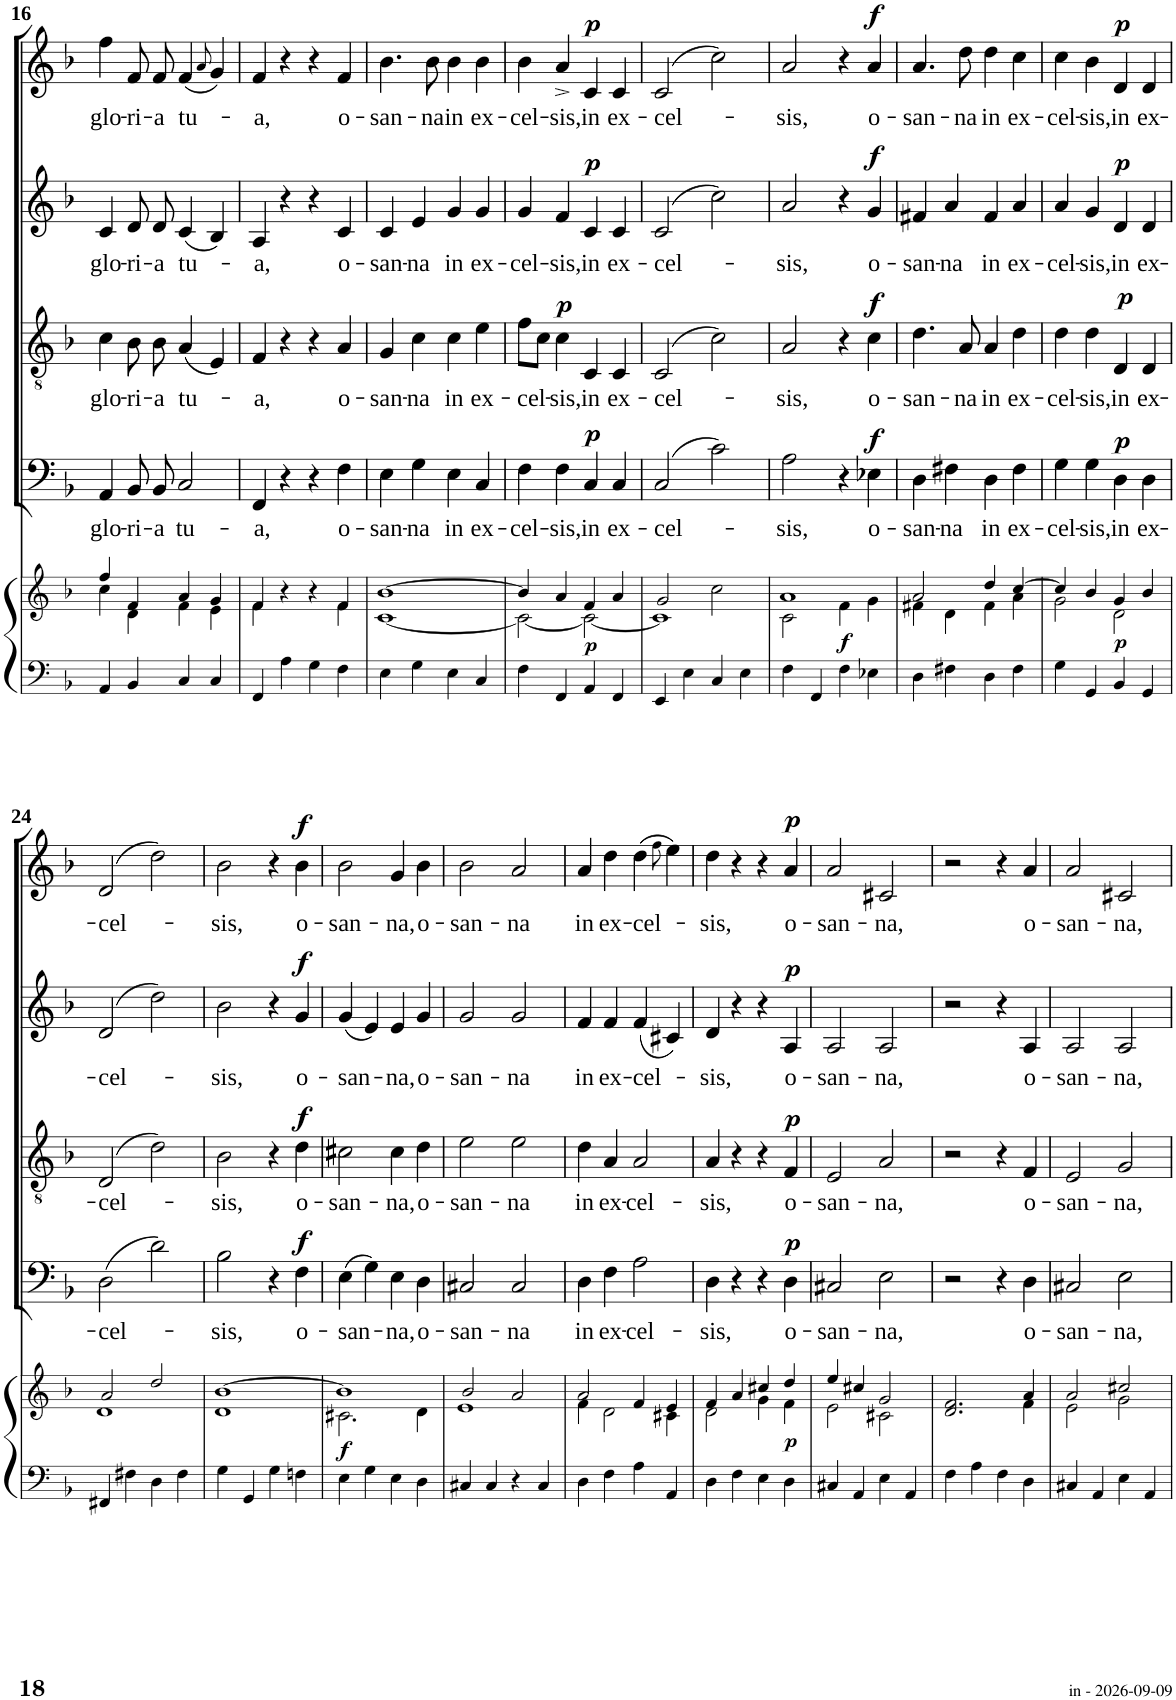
**kern	**kern	**dynam	**kern	**text	**dynam	**kern	**text	**dynam	**kern	**text	**dynam	**kern	**text	**dynam
*part5	*part5	*part5	*part4	*part4	*part4	*part3	*part3	*part3	*part2	*part2	*part2	*part1	*part1	*part1
*staff6	*staff5	*staff5/6	*staff4	*staff4	*staff4	*staff3	*staff3	*staff3	*staff2	*staff2	*staff2	*staff1	*staff1	*staff1
*I"Organ	*	*	*I"Bass	*	*	*I"Tenor	*	*	*I"Alto	*	*	*I"Soprano	*	*
!!LO:PB:g=z
*clefF4	*clefG2	*	*clefF4	*	*	*clefGv2	*	*	*clefG2	*	*	*clefG2	*	*
*k[b-]	*k[b-]	*	*k[b-]	*	*	*k[b-]	*	*	*k[b-]	*	*	*k[b-]	*	*
*M2/2	*M2/2	*	*M2/2	*	*	*M2/2	*	*	*M2/2	*	*	*M2/2	*	*
*met(c|)	*met(c|)	*	*met(c|)	*	*	*met(c|)	*	*	*met(c|)	*	*	*met(c|)	*	*
=16	=16	=16	=16	=16	=16	=16	=16	=16	=16	=16	=16	=16	=16	=16
*	*^	*	*	*	*	*	*	*	*	*	*	*	*	*
!	!	!	!	!	!LO:LY:b	!	!	!LO:LY:b	!	!	!LO:LY:b	!	!	!LO:LY:b	!
4AA/	4ff/	4cc\	.	4AA/	glo-	.	4c\	glo-	.	4c/	glo-	.	4ff\	glo-	.
!	!	!	!	!	!LO:LY:b	!	!	!LO:LY:b	!	!	!LO:LY:b	!	!	!LO:LY:b	!
4BB-/	4f/	4d\	.	8BB-/L	-ri-	.	8B-\	-ri-	.	8d/L	-ri-	.	8f/L	-ri-	.
!	!	!	!	!	!LO:LY:b	!	!	!LO:LY:b	!	!	!LO:LY:b	!	!	!LO:LY:b	!
.	.	.	.	8BB-/J	-a	.	8B-\	-a	.	8d/J	-a	.	8f/J	-a	.
!	!	!	!	!	!LO:LY:b	!	!	!LO:LY:b	!	!	!LO:LY:b	!	!	!LO:LY:b	!
4C/	4a/	4f\	.	2C/	tu-	.	(4A/	tu-	.	(4c/	tu-	.	(4f/	tu-	.
.	.	.	.	.	.	.	.	.	.	.	.	.	8qa/	.	.
4C/	4g/	4e\	.	.	.	.	4E/)	.	.	4B-/)	.	.	4g/)	.	.
=17	=17	=17	=17	=17	=17	=17	=17	=17	=17	=17	=17	=17	=17	=17	=17
!	!	!	!	!	!LO:LY:b	!	!	!LO:LY:b	!	!	!LO:LY:b	!	!	!LO:LY:b	!
4FF/	4f/	4f\	.	4FF/	-a,	.	4F/	-a,	.	4A/	-a,	.	4f/	-a,	.
4A\	4r	2ryy	.	4r	.	.	4r	.	.	4r	.	.	4r	.	.
4G\	4r	.	.	4r	.	.	4r	.	.	4r	.	.	4r	.	.
!	!	!	!	!	!LO:LY:b	!	!	!LO:LY:b	!	!	!LO:LY:b	!	!	!LO:LY:b	!
4F\	4f/	4f\	.	4F\	o-	.	4A/	o-	.	4c/	o-	.	4f/	o-	.
=18	=18	=18	=18	=18	=18	=18	=18	=18	=18	=18	=18	=18	=18	=18	=18
!	!	!	!	!	!LO:LY:b	!	!	!LO:LY:b	!	!	!LO:LY:b	!	!	!LO:LY:b	!
4E\	[1b-	[1c	.	4E\	-san-	.	4G/	-san-	.	4c/	-san-	.	4.b-\	-san-	.
!	!	!	!	!	!LO:LY:b	!	!	!LO:LY:b	!	!	!LO:LY:b	!	!	!	!
4G\	.	.	.	4G\	-na	.	4c\	-na	.	4e/	-na	.	.	.	.
!	!	!	!	!	!	!	!	!	!	!	!	!	!	!LO:LY:b	!
.	.	.	.	.	.	.	.	.	.	.	.	.	8b-\	-na	.
!	!	!	!	!	!LO:LY:b	!	!	!LO:LY:b	!	!	!LO:LY:b	!	!	!LO:LY:b	!
4E\	.	.	.	4E\	in	.	4c\	in	.	4g/	in	.	4b-\	in	.
!	!	!	!	!	!LO:LY:b	!	!	!LO:LY:b	!	!	!LO:LY:b	!	!	!LO:LY:b	!
4C/	.	.	.	4C/	ex-	.	4e\	ex-	.	4g/	ex-	.	4b-\	ex-	.
=19	=19	=19	=19	=19	=19	=19	=19	=19	=19	=19	=19	=19	=19	=19	=19
!	!	!	!	!	!LO:LY:b	!	!	!LO:LY:b	!	!	!LO:LY:b	!	!	!LO:LY:b	!
4F\	4b-/]	2c\_	.	4F\	-cel-	.	8f\L	-cel-	.	4g/	-cel-	.	4b-\	-cel-	.
.	.	.	.	.	.	.	8c\J	.	.	.	.	.	.	.	.
!	!	!	!	!	!LO:LY:b	!	!	!LO:LY:b	!LO:DY:a	!	!LO:LY:b	!	!	!LO:LY:b	!
4FF/	4a/	.	.	4F\	-sis,	.	4c\	-sis,	p	4f/	-sis,	.	4a^/	-sis,	.
!	!	!	!LO:DY:a=2	!	!LO:LY:b	!LO:DY:a	!	!LO:LY:b	!	!	!LO:LY:b	!LO:DY:a	!	!LO:LY:b	!LO:DY:a
4AA/	4f/	2c\_	p	4C/	-in	p	4C/	-in	.	4c/	-in	p	4c/	-in	p
!	!	!	!	!	!LO:LY:b	!	!	!LO:LY:b	!	!	!LO:LY:b	!	!	!LO:LY:b	!
4FF/	4a/	.	.	4C/	ex-	.	4C/	ex-	.	4c/	ex-	.	4c/	ex-	.
=20	=20	=20	=20	=20	=20	=20	=20	=20	=20	=20	=20	=20	=20	=20	=20
!	!	!	!	!	!LO:LY:b	!	!	!LO:LY:b	!	!	!LO:LY:b	!	!	!LO:LY:b	!
4EE/	2g/	1c]	.	(2C/	-cel-	.	(2C/	-cel-	.	(2c/	-cel-	.	(2c/	-cel-	.
4E\	.	.	.	.	.	.	.	.	.	.	.	.	.	.	.
4C/	2cc\	.	.	2c\)	.	.	2c\)	.	.	2cc\)	.	.	2cc\)	.	.
4E\	.	.	.	.	.	.	.	.	.	.	.	.	.	.	.
=21	=21	=21	=21	=21	=21	=21	=21	=21	=21	=21	=21	=21	=21	=21	=21
!	!	!	!	!	!LO:LY:b	!	!	!LO:LY:b	!	!	!LO:LY:b	!	!	!LO:LY:b	!
4F\	1a	2c\	.	2A\	-sis,	.	2A/	-sis,	.	2a/	-sis,	.	2a/	-sis,	.
4FF/	.	.	.	.	.	.	.	.	.	.	.	.	.	.	.
!	!	!	!LO:DY:b	!	!	!	!	!	!	!	!	!	!	!	!
4F\	.	4f\	f	4r	.	.	4r	.	.	4r	.	.	4r	.	.
!	!	!	!	!	!LO:LY:b	!LO:DY:a	!	!LO:LY:b	!LO:DY:a	!	!LO:LY:b	!LO:DY:a	!	!LO:LY:b	!LO:DY:a
4E-X\	.	4g\	.	4E-X\	o-	f	4c\	o-	f	4g/	o-	f	4a/	o-	f
=22	=22	=22	=22	=22	=22	=22	=22	=22	=22	=22	=22	=22	=22	=22	=22
!	!	!	!	!	!LO:LY:b	!	!	!LO:LY:b	!	!	!LO:LY:b	!	!	!LO:LY:b	!
4D\	2a/	4f#X\	.	4D\	-san-	.	4.d\	-san-	.	4f#X/	-san-	.	4.a/	-san-	.
!	!	!	!	!	!LO:LY:b	!	!	!	!	!	!LO:LY:b	!	!	!	!
4F#X\	.	4d\	.	4F#X\	-na	.	.	.	.	4a/	-na	.	.	.	.
!	!	!	!	!	!	!	!	!LO:LY:b	!	!	!	!	!	!LO:LY:b	!
.	.	.	.	.	.	.	8A/	-na	.	.	.	.	8dd\	-na	.
!	!	!	!	!	!LO:LY:b	!	!	!LO:LY:b	!	!	!LO:LY:b	!	!	!LO:LY:b	!
4D\	4dd/	4f#\	.	4D\	in	.	4A/	in	.	4f#/	in	.	4dd\	in	.
!	!	!	!	!	!LO:LY:b	!	!	!LO:LY:b	!	!	!LO:LY:b	!	!	!LO:LY:b	!
4F#\	[4cc/	4a\	.	4F#\	ex-	.	4d\	ex-	.	4a/	ex-	.	4cc\	ex-	.
=23	=23	=23	=23	=23	=23	=23	=23	=23	=23	=23	=23	=23	=23	=23	=23
!	!	!	!	!	!LO:LY:b	!	!	!LO:LY:b	!	!	!LO:LY:b	!	!	!LO:LY:b	!
4G\	4cc/]	2g\	.	4G\	-cel-	.	4d\	-cel-	.	4a/	-cel-	.	4cc\	-cel-	.
!	!	!	!	!	!LO:LY:b	!	!	!LO:LY:b	!	!	!LO:LY:b	!	!	!LO:LY:b	!
4GG/	4b-/	.	.	4G\	-sis,	.	4d\	-sis,	.	4g/	-sis,	.	4b-\	-sis,	.
!	!	!	!LO:DY:a=2	!	!LO:LY:b	!LO:DY:a	!	!LO:LY:b	!LO:DY:a	!	!LO:LY:b	!LO:DY:a	!	!LO:LY:b	!LO:DY:a
4BB-/	4g/	2d\	p	4D\	-in	p	4D/	-in	p	4d/	-in	p	4d/	-in	p
!	!	!	!	!	!LO:LY:b	!	!	!LO:LY:b	!	!	!LO:LY:b	!	!	!LO:LY:b	!
4GG/	4b-/	.	.	4D\	ex-	.	4D/	ex-	.	4d/	ex-	.	4d/	ex-	.
!!LO:LB:g=z
=24	=24	=24	=24	=24	=24	=24	=24	=24	=24	=24	=24	=24	=24	=24	=24
!	!	!	!	!	!LO:LY:b	!	!	!LO:LY:b	!	!	!LO:LY:b	!	!	!LO:LY:b	!
4FF#X/	2a/	1d	.	(2D\	-cel-	.	(2D/	-cel-	.	(2d/	-cel-	.	(2d/	-cel-	.
4F#X\	.	.	.	.	.	.	.	.	.	.	.	.	.	.	.
4D\	2dd/	.	.	2d\)	.	.	2d\)	.	.	2dd\)	.	.	2dd\)	.	.
4F#\	.	.	.	.	.	.	.	.	.	.	.	.	.	.	.
=25	=25	=25	=25	=25	=25	=25	=25	=25	=25	=25	=25	=25	=25	=25	=25
!	!	!	!	!	!LO:LY:b	!	!	!LO:LY:b	!	!	!LO:LY:b	!	!	!LO:LY:b	!
4G\	[1b-	1d	.	2B-\	-sis,	.	2B-\	-sis,	.	2b-\	-sis,	.	2b-\	-sis,	.
4GG/	.	.	.	.	.	.	.	.	.	.	.	.	.	.	.
4G\	.	.	.	4r	.	.	4r	.	.	4r	.	.	4r	.	.
!	!	!	!	!	!LO:LY:b	!LO:DY:a	!	!LO:LY:b	!LO:DY:a	!	!LO:LY:b	!LO:DY:a	!	!LO:LY:b	!LO:DY:a
4Fn\	.	.	.	4F\	o-	f	4d\	o-	f	4g/	o-	f	4b-\	o-	f
=26	=26	=26	=26	=26	=26	=26	=26	=26	=26	=26	=26	=26	=26	=26	=26
!	!	!	!LO:DY:a=2	!	!LO:LY:b	!	!	!LO:LY:b	!	!	!LO:LY:b	!	!	!LO:LY:b	!
4E\	1b-]	2.c#X\	f	(4E\	-san-	.	2c#X\	-san-	.	(4g/	-san-	.	2b-\	-san-	.
4G\	.	.	.	4G\)	.	.	.	.	.	4e/)	.	.	.	.	.
!	!	!	!	!	!LO:LY:b	!	!	!LO:LY:b	!	!	!LO:LY:b	!	!	!LO:LY:b	!
4E\	.	.	.	4E\	-na,	.	4c#\	-na,	.	4e/	-na,	.	4g/	-na,	.
!	!	!	!	!	!LO:LY:b	!	!	!LO:LY:b	!	!	!LO:LY:b	!	!	!LO:LY:b	!
4D\	.	4d\	.	4D\	o-	.	4d\	o-	.	4g/	o-	.	4b-\	o-	.
=27	=27	=27	=27	=27	=27	=27	=27	=27	=27	=27	=27	=27	=27	=27	=27
!	!	!	!	!	!LO:LY:b	!	!	!LO:LY:b	!	!	!LO:LY:b	!	!	!LO:LY:b	!
4C#X/	2b-/	1e	.	2C#X/	-san-	.	2e\	-san-	.	2g/	-san-	.	2b-\	-san-	.
4C#/	.	.	.	.	.	.	.	.	.	.	.	.	.	.	.
!	!	!	!	!	!LO:LY:b	!	!	!LO:LY:b	!	!	!LO:LY:b	!	!	!LO:LY:b	!
4r	2a/	.	.	2C#/	-na	.	2e\	-na	.	2g/	-na	.	2a/	-na	.
4C#/	.	.	.	.	.	.	.	.	.	.	.	.	.	.	.
=28	=28	=28	=28	=28	=28	=28	=28	=28	=28	=28	=28	=28	=28	=28	=28
!	!	!	!	!	!LO:LY:b	!	!	!LO:LY:b	!	!	!LO:LY:b	!	!	!LO:LY:b	!
4D\	2a/	4f\	.	4D\	in	.	4d\	in	.	4f/	in	.	4a/	in	.
!	!	!	!	!	!LO:LY:b	!	!	!LO:LY:b	!	!	!LO:LY:b	!	!	!LO:LY:b	!
4F\	.	2d\	.	4F\	ex-	.	4A/	ex-	.	4f/	ex-	.	4dd\	ex-	.
!	!	!	!	!	!LO:LY:b	!	!	!LO:LY:b	!	!	!LO:LY:b	!	!	!LO:LY:b	!
4A\	4f/	.	.	2A\	-cel-	.	2A/	-cel-	.	(4f/	-cel-	.	(4dd\	-cel-	.
.	.	.	.	.	.	.	.	.	.	.	.	.	8qff\	.	.
4AA/	4e/	4c#X\	.	.	.	.	.	.	.	4c#X/)	.	.	4ee\)	.	.
=29	=29	=29	=29	=29	=29	=29	=29	=29	=29	=29	=29	=29	=29	=29	=29
!	!	!	!	!	!LO:LY:b	!	!	!LO:LY:b	!	!	!LO:LY:b	!	!	!LO:LY:b	!
4D\	4f/	2d\	.	4D\	sis,	.	4A/	sis,	.	4d/	sis,	.	4dd\	sis,	.
4F\	4a/	.	.	4r	.	.	4r	.	.	4r	.	.	4r	.	.
4E\	4cc#X/	4g\	.	4r	.	.	4r	.	.	4r	.	.	4r	.	.
!	!	!	!LO:DY:b	!	!LO:LY:b	!LO:DY:a	!	!LO:LY:b	!LO:DY:a	!	!LO:LY:b	!LO:DY:a	!	!LO:LY:b	!LO:DY:a
4D\	4dd/	4f\	p	4D\	o-	p	4F/	o-	p	4A/	o-	p	4a/	o-	p
=30	=30	=30	=30	=30	=30	=30	=30	=30	=30	=30	=30	=30	=30	=30	=30
!	!	!	!	!	!LO:LY:b	!	!	!LO:LY:b	!	!	!LO:LY:b	!	!	!LO:LY:b	!
4C#X/	4ee/	2e\	.	2C#X/	-san-	.	2E/	-san-	.	2A/	-san-	.	2a/	-san-	.
4AA/	4cc#X/	.	.	.	.	.	.	.	.	.	.	.	.	.	.
!	!	!	!	!	!LO:LY:b	!	!	!LO:LY:b	!	!	!LO:LY:b	!	!	!LO:LY:b	!
4E\	2g/	2c#X\	.	2E\	-na,	.	2A/	-na,	.	2A/	-na,	.	2c#X/	-na,	.
4AA/	.	.	.	.	.	.	.	.	.	.	.	.	.	.	.
=31	=31	=31	=31	=31	=31	=31	=31	=31	=31	=31	=31	=31	=31	=31	=31
4F\	2.d/ 2.f/	2.ryy	.	2r	.	.	2r	.	.	2r	.	.	2r	.	.
4A\	.	.	.	.	.	.	.	.	.	.	.	.	.	.	.
4F\	.	.	.	4r	.	.	4r	.	.	4r	.	.	4r	.	.
!	!	!	!	!	!LO:LY:b	!	!	!LO:LY:b	!	!	!LO:LY:b	!	!	!LO:LY:b	!
4D\	4a/	4f\	.	4D\	o-	.	4F/	o-	.	4A/	o-	.	4a/	o-	.
=32	=32	=32	=32	=32	=32	=32	=32	=32	=32	=32	=32	=32	=32	=32	=32
!	!	!	!	!	!LO:LY:b	!	!	!LO:LY:b	!	!	!LO:LY:b	!	!	!LO:LY:b	!
4C#X/	2a/	2e\	.	2C#X/	-san-	.	2E/	-san-	.	2A/	-san-	.	2a/	-san-	.
4AA/	.	.	.	.	.	.	.	.	.	.	.	.	.	.	.
!	!	!	!	!	!LO:LY:b	!	!	!LO:LY:b	!	!	!LO:LY:b	!	!	!LO:LY:b	!
4E\	2cc#X/	2g\	.	2E\	-na,	.	2G/	-na,	.	2A/	-na,	.	2c#X/	-na,	.
4AA/	.	.	.	.	.	.	.	.	.	.	.	.	.	.	.
*	*v	*v	*	*	*	*	*	*	*	*	*	*	*	*	*
=	=	=	=	=	=	=	=	=	=	=	=	=	=	=
*-	*-	*-	*-	*-	*-	*-	*-	*-	*-	*-	*-	*-	*-	*-
